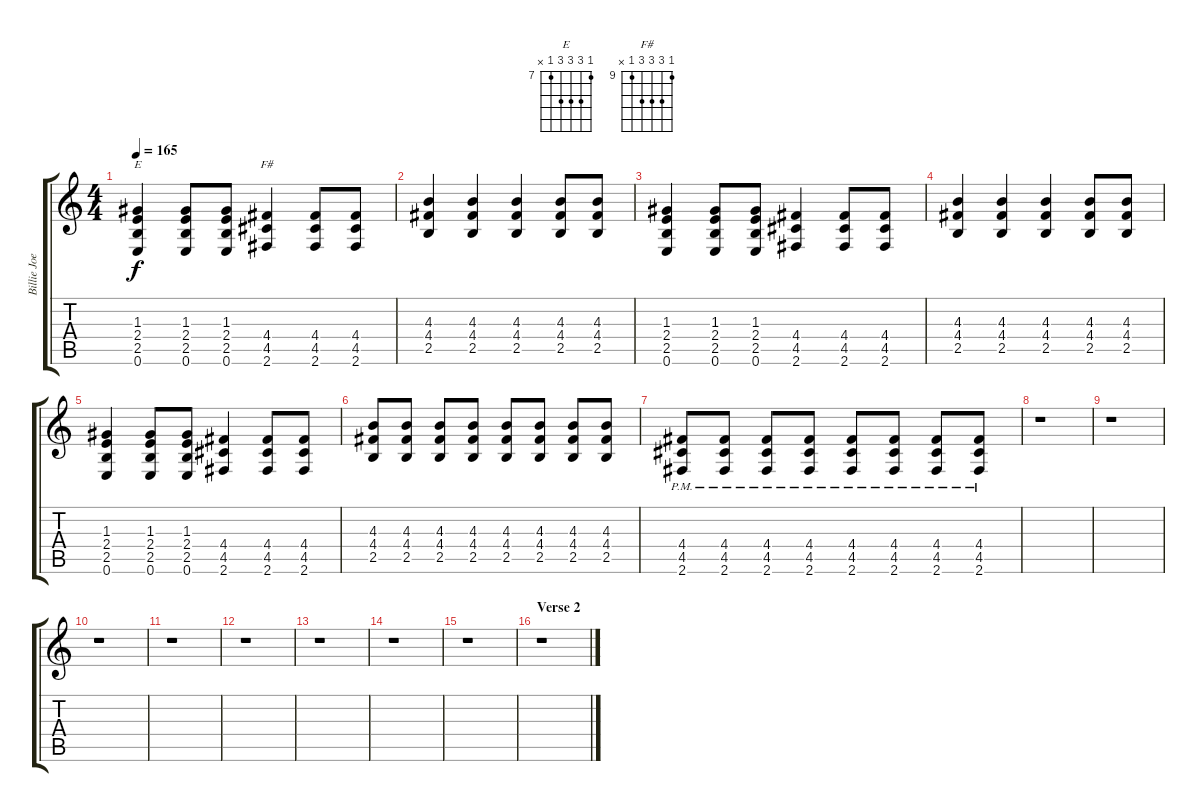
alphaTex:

\track ("Billie Joe Armstrong (Rhythm Guitar)" "Billie Joe") {instrument distortionguitar}
\staff {score tabs}
\tuning (E4 B3 G3 D3 A2 E2) {hide}
\chord ("E" 7 9 9 9 7 x) {firstfret 7}
\chord ("F#" 9 11 11 11 9 x) {firstfret 9}
\ts (4 4)
\tempo 165
\clef g2
\ks c
(1.3 2.4 2.5 0.6).4{ch "E" dy f} (1.3 2.4 2.5 0.6).8 (1.3 2.4 2.5 0.6).8 (4.4 4.5 2.6).4{ch "F#"} (4.4 4.5 2.6).8 (4.4 4.5 2.6).8 |
(4.3 4.4 2.5).4 (4.3 4.4 2.5).4 (4.3 4.4 2.5).4 (4.3 4.4 2.5).8 (4.3 4.4 2.5).8 |
(1.3 2.4 2.5 0.6).4 (1.3 2.4 2.5 0.6).8 (1.3 2.4 2.5 0.6).8 (4.4 4.5 2.6).4 (4.4 4.5 2.6).8 (4.4 4.5 2.6).8 |
(4.3 4.4 2.5).4 (4.3 4.4 2.5).4 (4.3 4.4 2.5).4 (4.3 4.4 2.5).8 (4.3 4.4 2.5).8 |
(1.3 2.4 2.5 0.6).4 (1.3 2.4 2.5 0.6).8 (1.3 2.4 2.5 0.6).8 (4.4 4.5 2.6).4 (4.4 4.5 2.6).8 (4.4 4.5 2.6).8 |
(4.3 4.4 2.5).8 (4.3 4.4 2.5).8 (4.3 4.4 2.5).8 (4.3 4.4 2.5).8 (4.3 4.4 2.5).8 (4.3 4.4 2.5).8 (4.3 4.4 2.5).8 (4.3 4.4 2.5).8 |
(4.4{pm} 4.5{pm} 2.6{pm}).8 (4.4{pm} 4.5{pm} 2.6{pm}).8 (4.4{pm} 4.5{pm} 2.6{pm}).8 (4.4{pm} 4.5{pm} 2.6{pm}).8 (4.4{pm} 4.5{pm} 2.6{pm}).8 (4.4{pm} 4.5{pm} 2.6{pm}).8 (4.4{pm} 4.5{pm} 2.6{pm}).8 (4.4{pm} 4.5{pm} 2.6{pm}).8 |
r.1 |
r.1 |
r.1 |
r.1 |
r.1 |
r.1 |
r.1 |
r.1 |
\section ("" "Verse 2")
r.1
